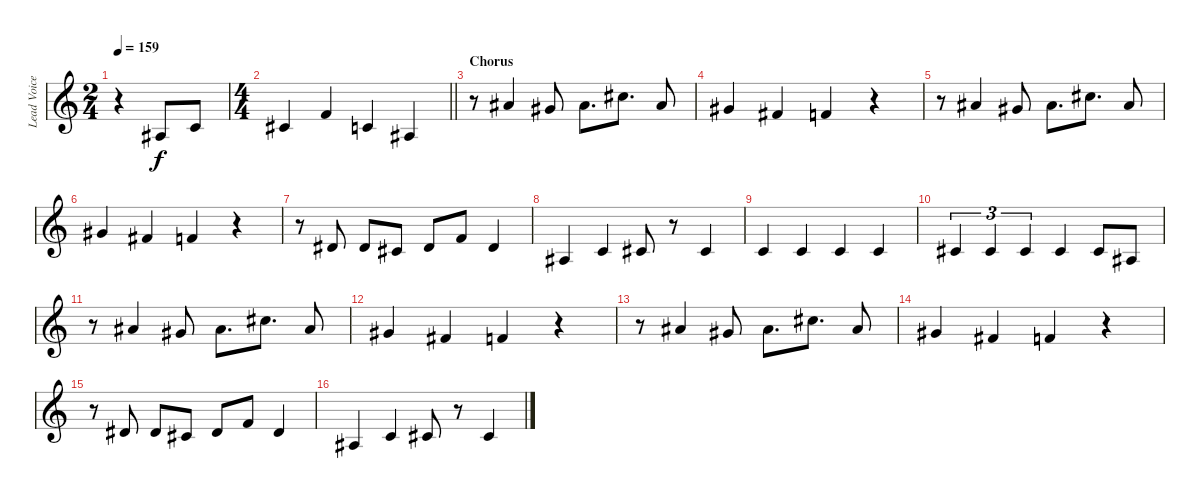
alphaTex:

\track ("Lead Voice" "Lead Voice") {instrument lead2sawtooth}
\staff {score}
\tuning (E4 B3 G3 D3 A2 D2) {hide}
\ts (2 4)
\tempo 159
\clef g2
\ks c
r.4{dy f} 3.3.8 5.3.8 |
\ts (4 4)
\barLineRight lightlight
2.2.4 1.1.4 1.2.4 3.3.4 |
\section ("" "Chorus")
r.8 6.1.4 4.1.8 6.1.8{d} 9.1.8{d} 6.1.8 |
4.1.4 2.1.4 1.1.4 r.4 |
r.8 6.1.4 4.1.8 6.1.8{d} 9.1.8{d} 6.1.8 |
4.1.4 2.1.4 1.1.4 r.4 |
r.8 4.2.8 4.2.8 2.2.8 4.2.8 1.1.8 4.2.4 |
3.3.4 1.2.4 2.2.8 r.8 2.2.4 |
1.2.4 1.2.4 1.2.4 1.2.4 |
2.2.4{tu (3 2)} 2.2.4{tu (3 2)} 2.2.4{tu (3 2)} 2.2.4 2.2.8 3.3.8 |
r.8 6.1.4 4.1.8 6.1.8{d} 9.1.8{d} 6.1.8 |
4.1.4 2.1.4 1.1.4 r.4 |
r.8 6.1.4 4.1.8 6.1.8{d} 9.1.8{d} 6.1.8 |
4.1.4 2.1.4 1.1.4 r.4 |
r.8 4.2.8 4.2.8 2.2.8 4.2.8 1.1.8 4.2.4 |
3.3.4 1.2.4 2.2.8 r.8 2.2.4
